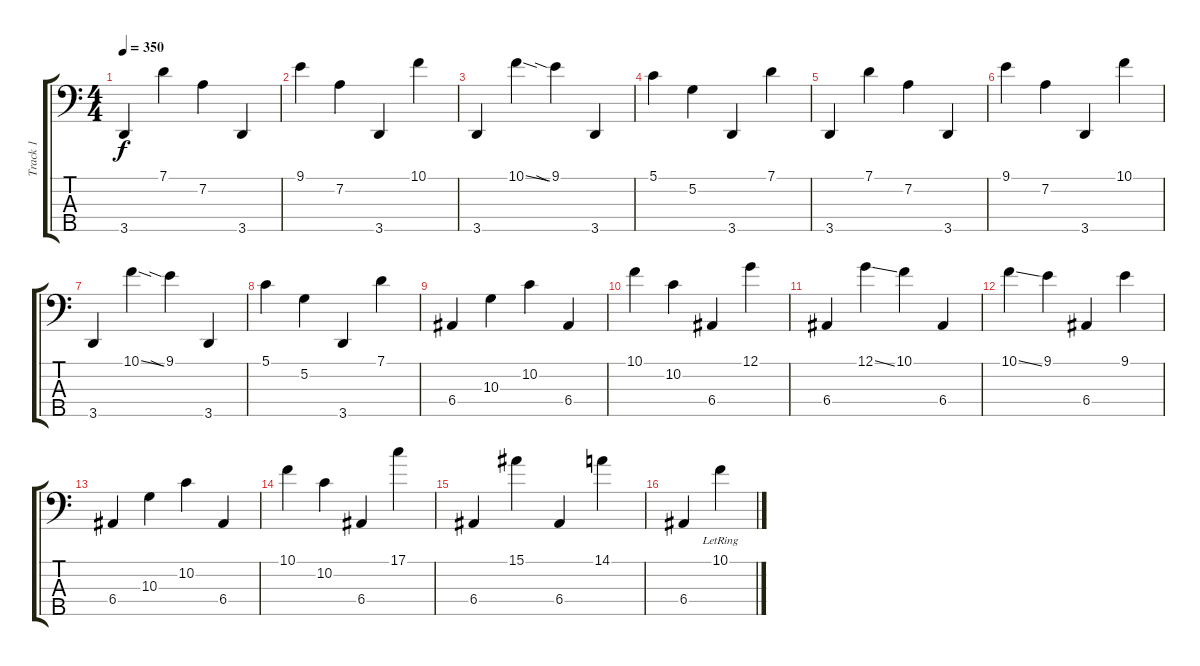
\track ("Track 1" "Track 1") {instrument slapbass1}
\staff {score tabs}
\tuning (G2 D2 A1 E1 B0) {hide}
\ts (4 4)
\tempo 350
\clef f4
\ks c
3.5.4{dy f} 7.1.4 7.2.4 3.5.4 |
9.1.4 7.2.4 3.5.4 10.1.4 |
3.5.4 10.1{ss}.4 9.1{sia}.4 3.5.4 |
5.1.4 5.2.4 3.5.4 7.1.4 |
3.5.4 7.1.4 7.2.4 3.5.4 |
9.1.4 7.2.4 3.5.4 10.1.4 |
3.5.4 10.1{ss}.4 9.1{sia}.4 3.5.4 |
5.1.4 5.2.4 3.5.4 7.1.4 |
6.4.4 10.3.4 10.2.4 6.4.4 |
10.1.4 10.2.4 6.4.4 12.1.4 |
6.4.4 12.1{ss}.4 10.1.4 6.4.4 |
10.1{ss}.4 9.1.4 6.4.4 9.1.4 |
6.4.4 10.3.4 10.2.4 6.4.4 |
10.1.4 10.2.4 6.4.4 17.1.4 |
6.4.4 15.1.4 6.4.4 14.1.4 |
6.4.4 10.1{lr}.4
